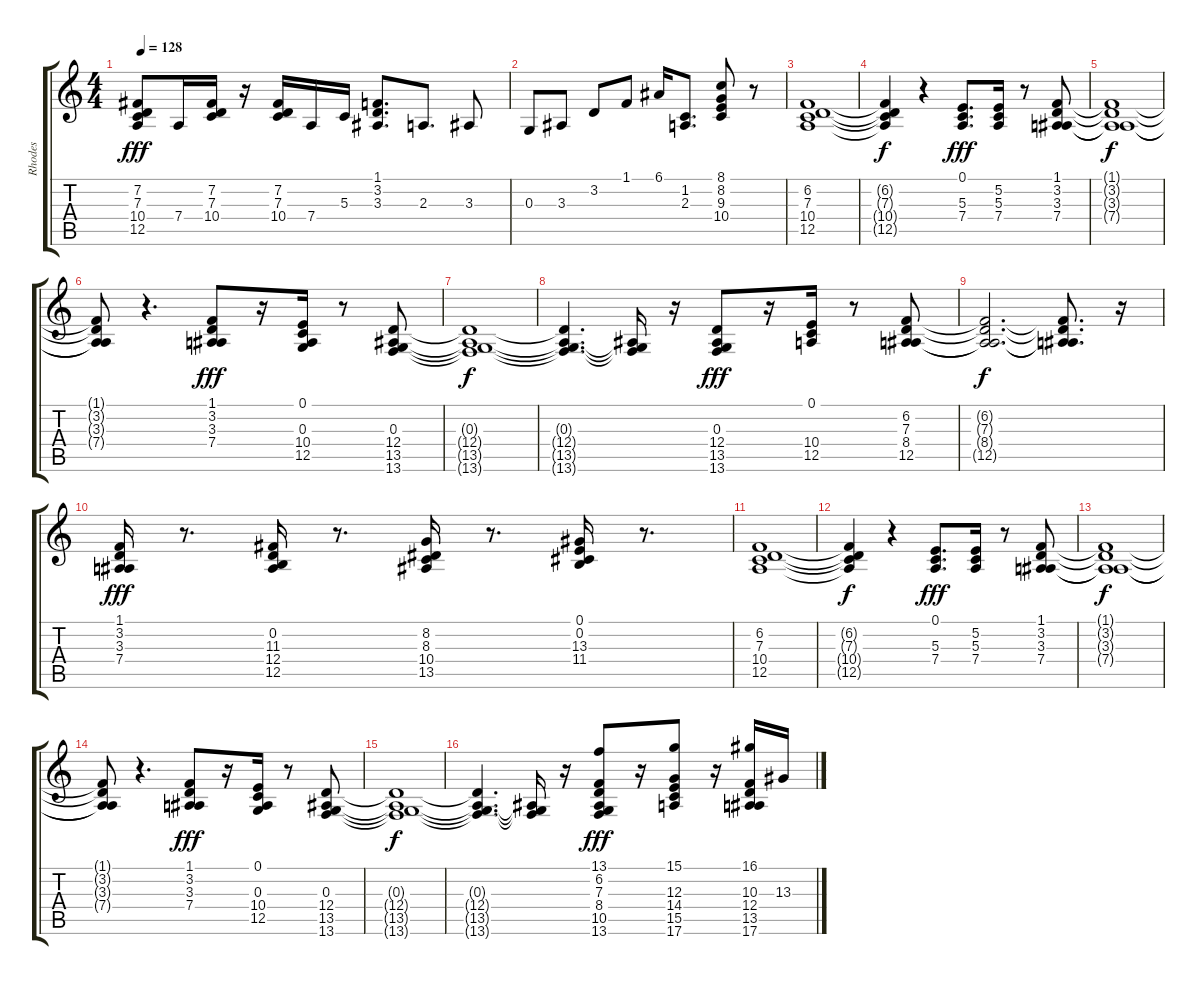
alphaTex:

\track ("Rhodes         " "Rhodes    ") {instrument electricpiano1}
\staff {score tabs}
\tuning (E4 B3 G3 D3 A2 E2) {hide}
\ts (4 4)
\tempo 128
\clef g2
\ks c
(7.2 7.3 10.4 12.5).8{dy fff} 7.4.16 (7.2 7.3 10.4).16 r.16 (7.2 7.3 10.4).16 7.4.16 5.3.16 (1.1 3.2 3.3).8{d} 2.3.8{d} 3.3.8 |
0.3.8 3.3.8 3.2.8 1.1.8 6.1.16 (1.2 2.3).8{d} (8.1 8.2 9.3 10.4).8 r.8 |
(6.2 7.3 10.4 12.5).1 |
(6.2{t} 7.3{t} 10.4{t} 12.5{t}).4{dy f} r.4 (0.1 5.3 7.4).8{d dy fff} (5.2 5.3 7.4).16 r.8 (1.1 3.2 3.3 7.4).8 |
(1.1{t} 3.2{t} 3.3{t} 7.4{t}).1{dy f} |
(1.1{t} 3.2{t} 3.3{t} 7.4{t}).8 r.4{d} (1.1 3.2 3.3 7.4).8{dy fff} r.16 (0.1 0.3 10.4 12.5).16 r.8 (0.3 12.4 13.5 13.6).8 |
(0.3{t} 12.4{t} 13.5{t} 13.6{t}).1{dy f} |
(0.3{t} 12.4{t} 13.5{t} 13.6{t}).4{d} (0.3{t} 13.5{t} 13.6{t}).16 r.16 (0.3 12.4 13.5 13.6).8{dy fff} r.16 (0.1 10.4 12.5).16 r.8 (6.2 7.3 8.4 12.5).8 |
(6.2{t} 7.3{t} 8.4{t} 12.5{t}).2{d dy f} (6.2{t} 7.3{t} 8.4{t} 12.5{t}).8{d} r.16 |
(1.1 3.2 3.3 7.4).16{dy fff} r.8{d} (0.2 11.3 12.4 12.5).16 r.8{d} (8.2 8.3 10.4 13.5).16 r.8{d} (0.1 0.2 13.3 11.4).16 r.8{d} |
(6.2 7.3 10.4 12.5).1 |
(6.2{t} 7.3{t} 10.4{t} 12.5{t}).4{dy f} r.4 (0.1 5.3 7.4).8{d dy fff} (5.2 5.3 7.4).16 r.8 (1.1 3.2 3.3 7.4).8 |
(1.1{t} 3.2{t} 3.3{t} 7.4{t}).1{dy f} |
(1.1{t} 3.2{t} 3.3{t} 7.4{t}).8 r.4{d} (1.1 3.2 3.3 7.4).8{dy fff} r.16 (0.1 0.3 10.4 12.5).16 r.8 (0.3 12.4 13.5 13.6).8 |
(0.3{t} 12.4{t} 13.5{t} 13.6{t}).1{dy f} |
(0.3{t} 12.4{t} 13.5{t} 13.6{t}).4{d} (0.3{t} 13.5{t} 13.6{t}).16 r.16 (13.1 6.2 7.3 8.4 10.5 13.6).8{dy fff} r.16 (15.1 12.3 14.4 15.5 17.6).8 r.16 (16.1 10.3 12.4 13.5 17.6).16 13.3.16
